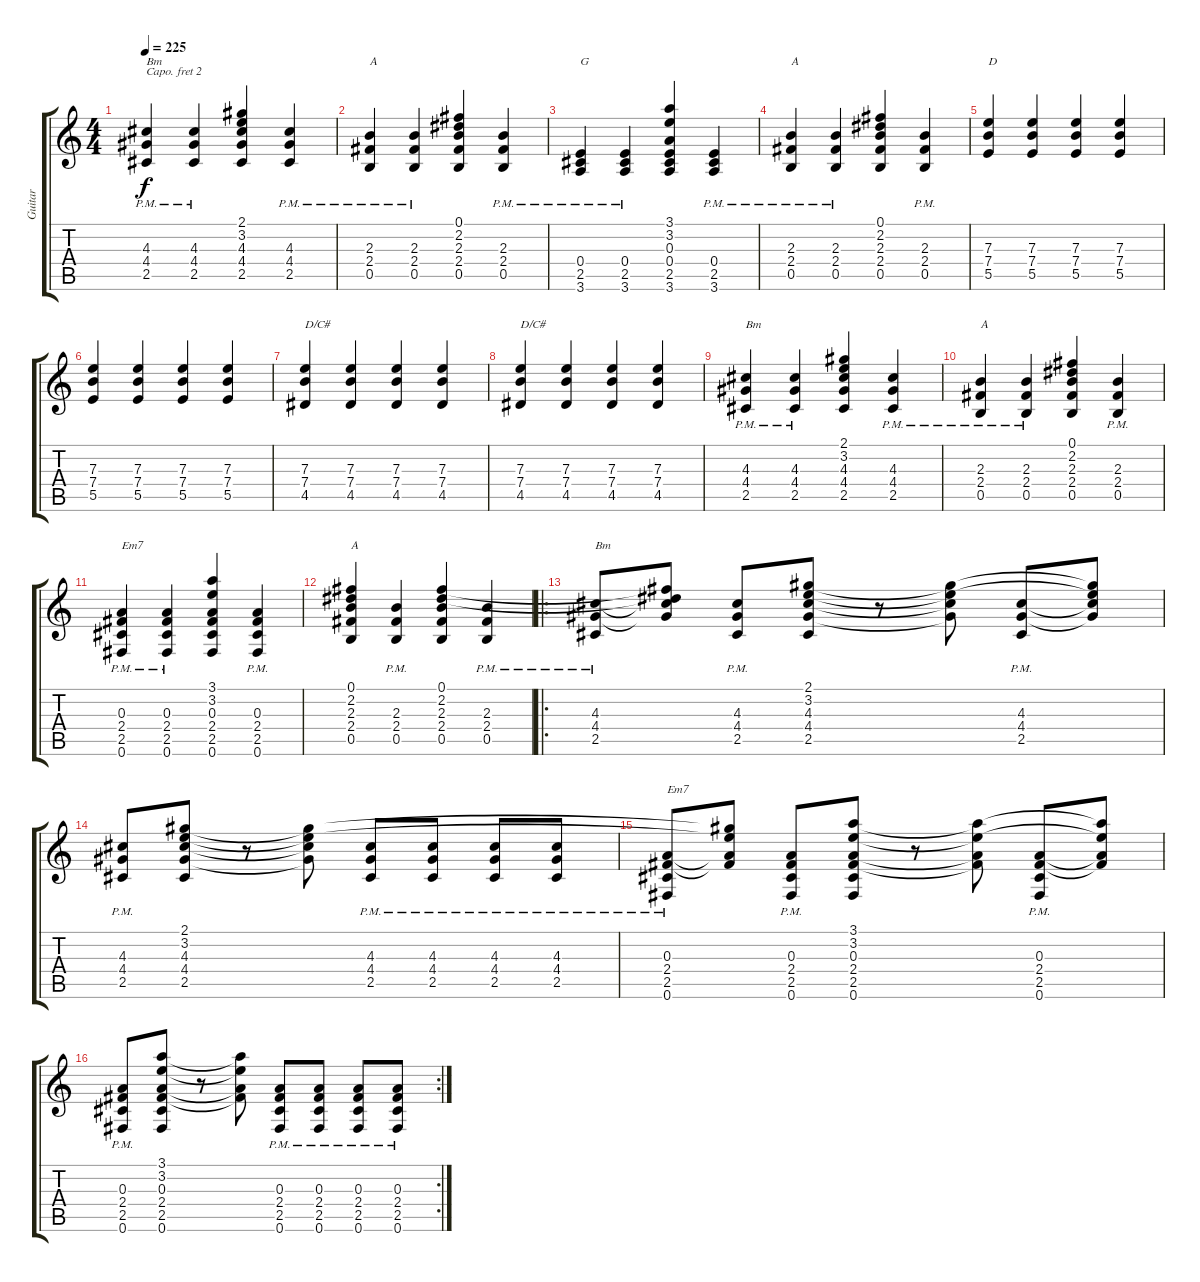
\track ("Guitar" "Guitar") {instrument acousticguitarsteel}
\staff {score tabs}
\capo 2
\tuning (E4 B3 G3 D3 A2 E2) {hide}
\ts (4 4)
\tempo 225
\clef g2
\ks c
(4.3{pm} 4.4{pm} 2.5{pm}).4{txt "Bm" dy f} (4.3{pm} 4.4{pm} 2.5{pm}).4 (2.1 3.2 4.3 4.4 2.5).4 (4.3{pm} 4.4{pm} 2.5{pm}).4 |
(2.3{pm} 2.4{pm} 0.5{pm}).4{txt "A"} (2.3{pm} 2.4{pm} 0.5{pm}).4 (0.1 2.2 2.3 2.4 0.5).4 (2.3{pm} 2.4{pm} 0.5{pm}).4 |
(0.4{pm} 2.5{pm} 3.6{pm}).4{txt "G"} (0.4{pm} 2.5{pm} 3.6{pm}).4 (3.1 3.2 0.3 0.4 2.5 3.6).4 (0.4{pm} 2.5{pm} 3.6{pm}).4 |
(2.3{pm} 2.4{pm} 0.5{pm}).4{txt "A"} (2.3{pm} 2.4{pm} 0.5{pm}).4 (0.1 2.2 2.3 2.4 0.5).4 (2.3{pm} 2.4{pm} 0.5{pm}).4 |
(7.3 7.4 5.5).4{txt "D"} (7.3 7.4 5.5).4 (7.3 7.4 5.5).4 (7.3 7.4 5.5).4 |
(7.3 7.4 5.5).4 (7.3 7.4 5.5).4 (7.3 7.4 5.5).4 (7.3 7.4 5.5).4 |
(7.3 7.4 4.5).4{txt "D/C#"} (7.3 7.4 4.5).4 (7.3 7.4 4.5).4 (7.3 7.4 4.5).4 |
(7.3 7.4 4.5).4{txt "D/C#"} (7.3 7.4 4.5).4 (7.3 7.4 4.5).4 (7.3 7.4 4.5).4 |
(4.3{pm} 4.4{pm} 2.5{pm}).4{txt "Bm"} (4.3{pm} 4.4{pm} 2.5{pm}).4 (2.1 3.2 4.3 4.4 2.5).4 (4.3{pm} 4.4{pm} 2.5{pm}).4 |
(2.3{pm} 2.4{pm} 0.5{pm}).4{txt "A"} (2.3{pm} 2.4{pm} 0.5{pm}).4 (0.1 2.2 2.3 2.4 0.5).4 (2.3{pm} 2.4{pm} 0.5{pm}).4 |
(0.3{pm} 2.4{pm} 2.5{pm} 0.6{pm}).4{txt "Em7"} (0.3{pm} 2.4{pm} 2.5{pm} 0.6{pm}).4 (3.1 3.2 0.3 2.4 2.5 0.6).4 (0.3{pm} 2.4{pm} 2.5{pm} 0.6{pm}).4 |
(0.1 2.2 2.3 2.4 0.5).4{txt "A"} (2.3{pm} 2.4{pm} 0.5{pm}).4 (0.1 2.2 2.3 2.4 0.5).4 (2.3{pm} 2.4{pm} 0.5{pm}).4 |
\ro
(4.3{pm} 4.4{pm} 2.5{pm}).8{txt "Bm"} (0.1{t} 2.2{t} 4.3{t} 4.4{t}).8 (4.3{pm} 4.4{pm} 2.5{pm}).8 (2.1 3.2 4.3 4.4 2.5).8 r.8 (2.1{t} 3.2{t} 4.3{t} 4.4{t}).8 (4.3{pm} 4.4{pm} 2.5{pm}).8 (2.1{t} 3.2{t} 4.3{t} 4.4{t}).8 |
(4.3{pm} 4.4{pm} 2.5{pm}).8 (2.1 3.2 4.3 4.4 2.5).8 r.8 (2.1{t} 3.2{t} 4.3{t} 4.4{t}).8 (4.3{pm} 4.4{pm} 2.5{pm}).8 (4.3{pm} 4.4{pm} 2.5{pm}).8 (4.3{pm} 4.4{pm} 2.5{pm}).8 (4.3{pm} 4.4{pm} 2.5{pm}).8 |
(0.3{pm} 2.4{pm} 2.5{pm} 0.6).8{txt "Em7"} (2.1{t} 3.2{t} 0.3{t} 2.4{t}).8 (0.3{pm} 2.4{pm} 2.5{pm} 0.6).8 (3.1 3.2 0.3 2.4 2.5 0.6).8 r.8 (3.1{t} 3.2{t} 0.3{t} 2.4{t}).8 (0.3{pm} 2.4{pm} 2.5{pm} 0.6).8 (3.1{t} 3.2{t} 0.3{t} 2.4{t}).8 |
\rc 2
(0.3{pm} 2.4{pm} 2.5{pm} 0.6).8 (3.1 3.2 0.3 2.4 2.5 0.6).8 r.8 (3.1{t} 3.2{t} 0.3{t} 2.4{t}).8 (0.3{pm} 2.4{pm} 2.5{pm} 0.6).8 (0.3{pm} 2.4{pm} 2.5{pm} 0.6).8 (0.3{pm} 2.4{pm} 2.5{pm} 0.6).8 (0.3{pm} 2.4{pm} 2.5{pm} 0.6).8
